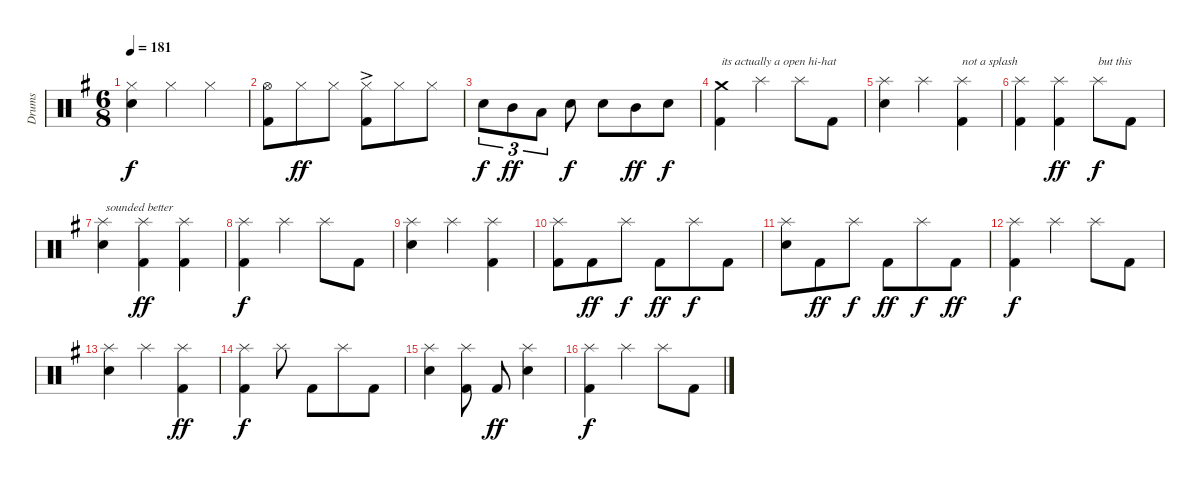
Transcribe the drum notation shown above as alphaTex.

\track ("Drums" "Drums") {instrument percussion}
\staff {score}
\articulation defaults
\ts (6 8)
\tempo 181
\clef neutral
\ks eminor
("Hi-Hat (closed)" "Electric Snare (hit)").4{dy f} "Hi-Hat (closed)".4 "Hi-Hat (closed)".4 |
("Hi-Hat (open)" "Kick (hit) 2").8 "Hi-Hat (closed)".8{dy ff} "Hi-Hat (closed)".8 ("Hi-Hat (closed)"{ac} "Kick (hit) 2").8 "Hi-Hat (closed)".8 "Hi-Hat (closed)".8 |
"Electric Snare (hit)".8{tu (3 2) dy f} "Mid Tom (hit)".8{tu (3 2) dy ff} "Low Tom (hit)".8{tu (3 2)} "Electric Snare (hit)".8{dy f} "Electric Snare (hit)".8 "Mid Tom (hit)".8{dy ff} "Electric Snare (hit)".8{dy f} |
("Crash medium (hit)" "Kick (hit) 2").4{txt "its actually a open hi-hat"} "Splash (hit)".4 "Splash (hit)".8 "Kick (hit) 2".8 |
("Splash (hit)" "Electric Snare (hit)").4 "Splash (hit)".4 ("Splash (hit)" "Kick (hit) 2").4{txt "not a splash"} |
("Splash (hit)" "Kick (hit) 2").4 ("Splash (hit)" "Kick (hit) 2").4{dy ff} "Splash (hit)".8{txt "but this" dy f} "Kick (hit) 2".8 |
("Splash (hit)" "Electric Snare (hit)").4{txt " sounded better"} ("Splash (hit)" "Kick (hit) 2").4{dy ff} ("Splash (hit)" "Kick (hit) 2").4 |
("Splash (hit)" "Kick (hit) 2").4{dy f} "Splash (hit)".4 "Splash (hit)".8 "Kick (hit) 2".8 |
("Splash (hit)" "Electric Snare (hit)").4 "Splash (hit)".4 ("Splash (hit)" "Kick (hit) 2").4 |
("Splash (hit)" "Kick (hit) 2").8 "Kick (hit) 2".8{dy ff} "Splash (hit)".8{dy f} "Kick (hit) 2".8{dy ff} "Splash (hit)".8{dy f} "Kick (hit) 2".8 |
("Splash (hit)" "Electric Snare (hit)").8 "Kick (hit) 2".8{dy ff} "Splash (hit)".8{dy f} "Kick (hit) 2".8{dy ff} "Splash (hit)".8{dy f} "Kick (hit) 2".8{dy ff} |
("Splash (hit)" "Kick (hit) 2").4{dy f} "Splash (hit)".4 "Splash (hit)".8 "Kick (hit) 2".8 |
("Splash (hit)" "Electric Snare (hit)").4 "Splash (hit)".4 ("Splash (hit)" "Kick (hit) 2").4{dy ff} |
("Splash (hit)" "Kick (hit) 2").4{dy f} "Splash (hit)".8 "Kick (hit) 2".8 "Splash (hit)".8 "Kick (hit) 2".8 |
("Splash (hit)" "Electric Snare (hit)").4 ("Splash (hit)" "Kick (hit) 2").8 "Kick (hit) 2".8{dy ff} ("Splash (hit)" "Electric Snare (hit)").4 |
("Splash (hit)" "Kick (hit) 2").4{dy f} "Splash (hit)".4 "Splash (hit)".8 "Kick (hit) 2".8
